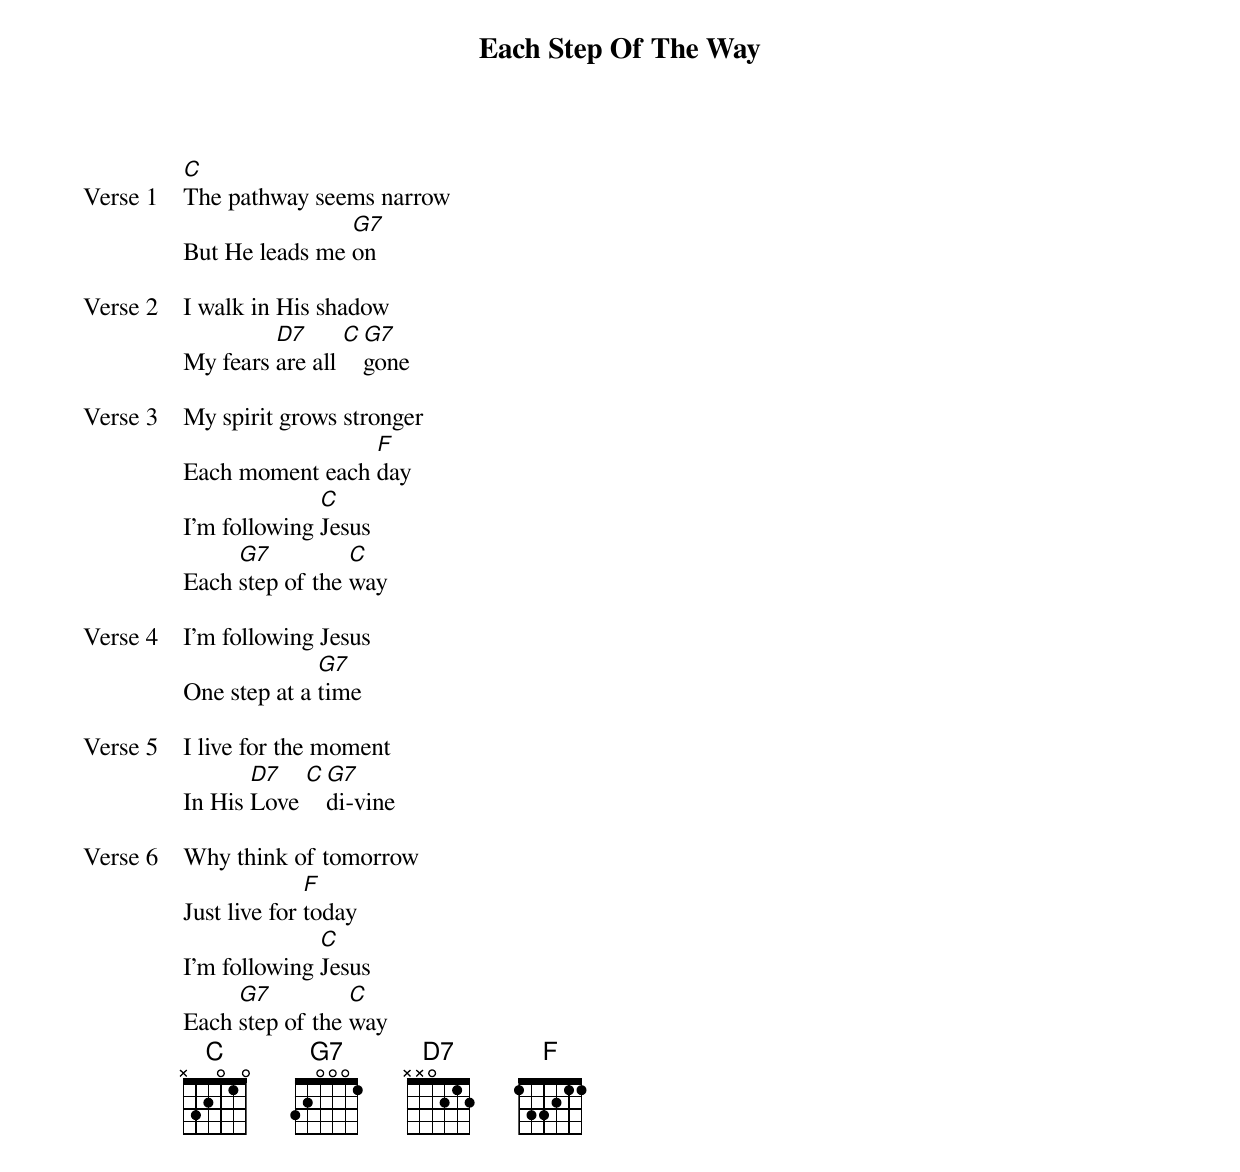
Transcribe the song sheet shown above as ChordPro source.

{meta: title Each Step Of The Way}
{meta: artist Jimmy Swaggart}
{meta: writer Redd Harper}

{start_of_verse: Verse 1}
[C]The pathway seems narrow
But He leads me [G7]on
{end_of_verse}

{start_of_verse: Verse 2}
I walk in His shadow
My fears [D7]are all [C][G7]gone
{end_of_verse}

{start_of_verse: Verse 3}
My spirit grows stronger
Each moment each [F]day
I'm following [C]Jesus
Each [G7]step of the [C]way
{end_of_verse}

{start_of_verse: Verse 4}
I'm following Jesus
One step at a [G7]time
{end_of_verse}

{start_of_verse: Verse 5}
I live for the moment
In His [D7]Love [C][G7]di-vine
{end_of_verse}

{start_of_verse: Verse 6}
Why think of tomorrow
Just live for [F]today
I'm following [C]Jesus
Each [G7]step of the [C]way
{end_of_verse}
